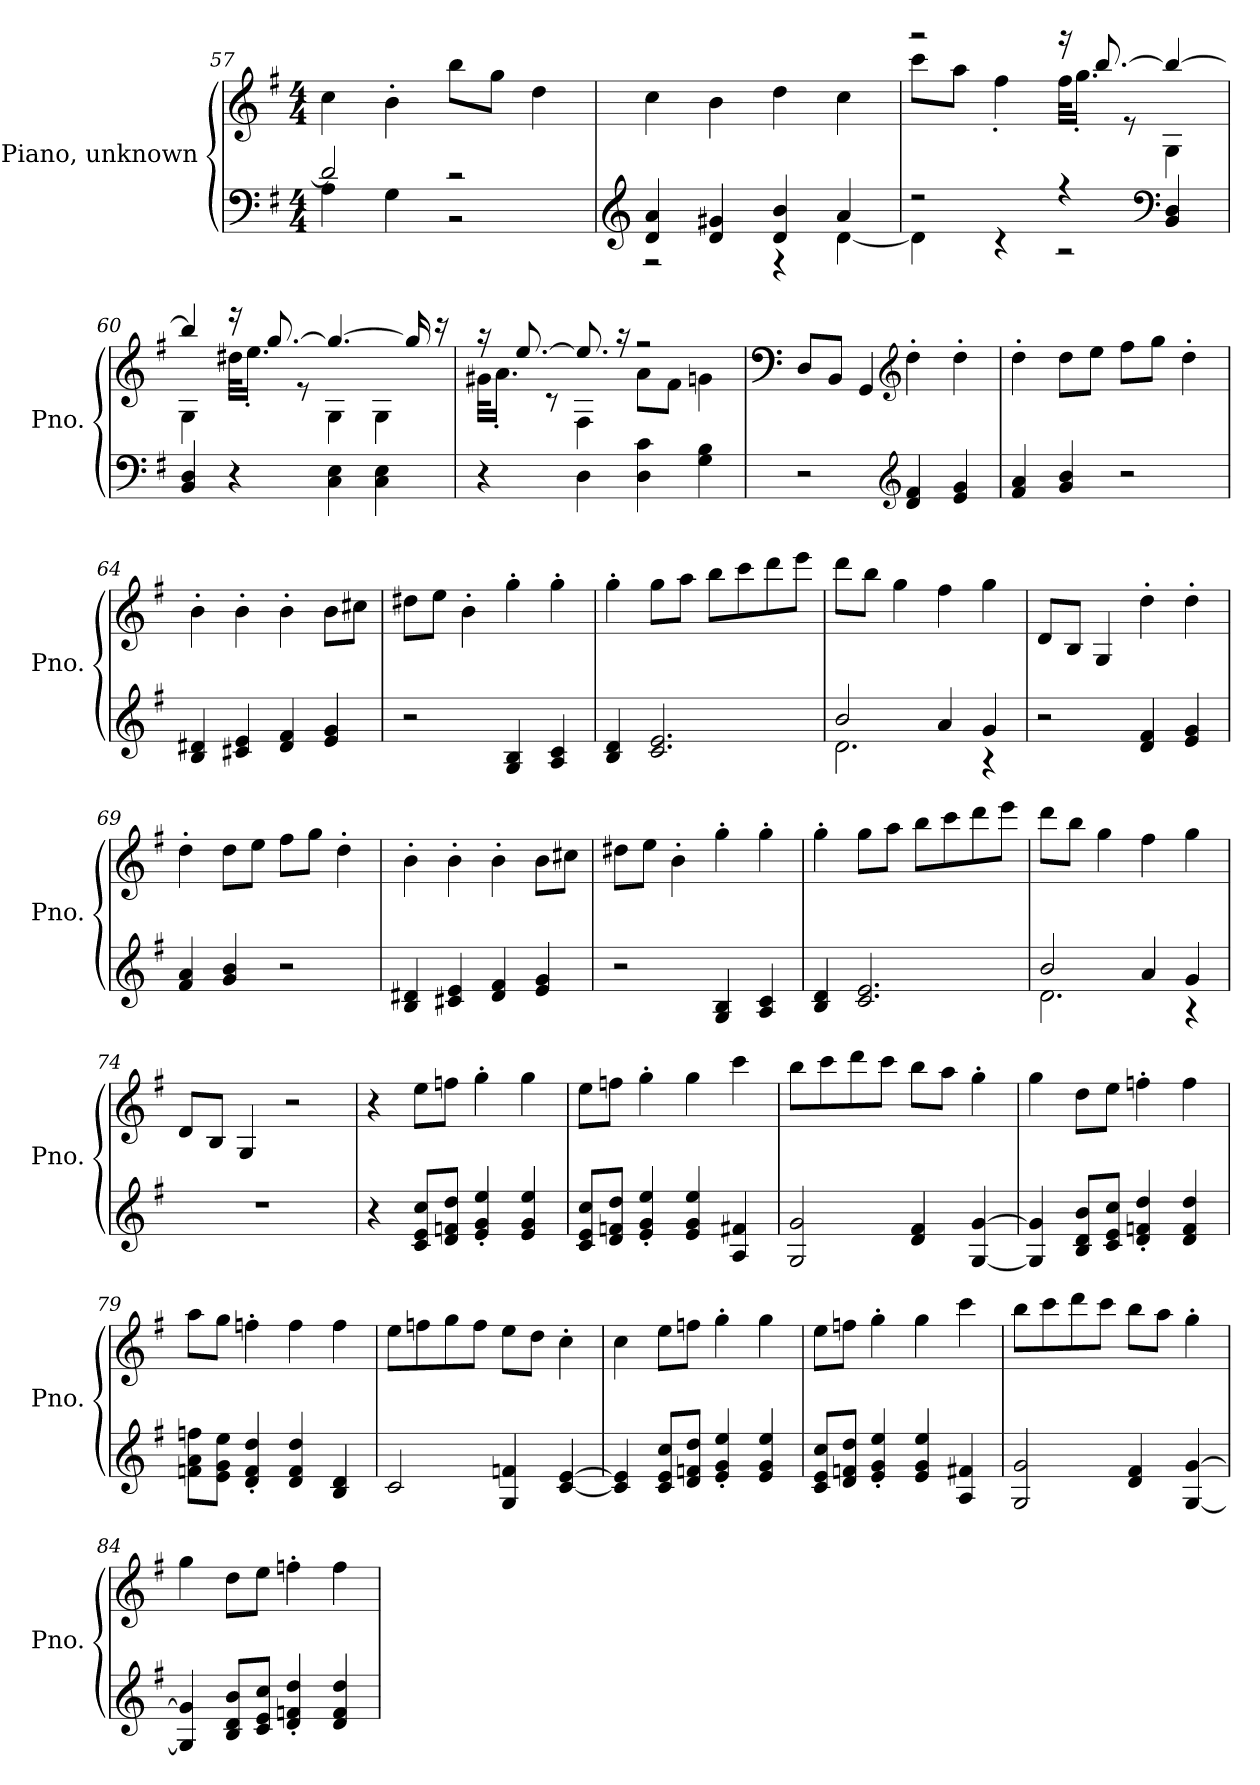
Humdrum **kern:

**kern	**kern
*part1	*part1
*staff2	*staff1
*I"Piano, unknown	*
*I'Pno.	*
!!LO:PB:g=z
*clefF4	*clefG2
*k[f#]	*k[f#]
*M4/4	*M4/4
=57	=57
*^	*
2d/]	4A\	4cc\
.	4G\	4b'\
2r	2r	8bb\L
.	.	8gg\J
.	.	4dd\
=58	=58	=58
*clefG2	*	*
4d/ 4a/	2r	4cc\
4d/ 4g#X/	.	4b\
4d/ 4b/	4r	4dd\
4a/	[4d\	4cc\
=59	=59	=59
*	*	*^
2r	4d\]	2r	8ccc\L
.	.	.	8aa\J
.	4r	.	4ff#'\
4r	2r	16r	32ff#\KLL
.	.	.	16.gg'\JJ
.	.	[8.bb/	.
.	.	.	8r
*clefF4	*	*	*
4BB/ 4D/	.	4bb/_	4G\
*v	*v	*	*
=60	=60	=60
4BB/ 4D/	4bb/]	4G\
4r	16r	32dd#X\KLL
.	.	16.ee'\JJ
.	[8.gg/	.
.	.	8r
4C\ 4E\	4.gg/_	4G\
4C\ 4E\	.	4G\
.	16gg/]	.
.	16r	.
!!LO:LB:g=z	!!
=61	=61	=61
4r	16r	32g#X\KLL
.	.	16.a'\JJ
.	[8.ee/	.
.	.	8r
4D\	8.ee/]	4F#\
.	16r	.
4D\ 4c\	2r	8a\L
.	.	8f#\J
4G\ 4B\	.	4gn\
*	*v	*v
=62	=62
*	*clefF4
2r	8D/L
.	8BB/J
.	4GG/
*clefG2	*clefG2
4d/ 4f#/	4dd'\
4e/ 4g/	4dd'\
=63	=63
4f#/ 4a/	4dd'\
4g/ 4b/	8dd\L
.	8ee\J
2r	8ff#\L
.	8gg\J
.	4dd'\
=64	=64
4B/ 4d#X/	4b'\
4c#X/ 4e/	4b'\
4d#/ 4f#/	4b'\
4e/ 4g/	8b\L
.	8cc#X\J
=65	=65
2r	8dd#X\L
.	8ee\J
.	4b'\
4G/ 4B/	4gg'\
4A/ 4c/	4gg'\
!!LO:LB:g=z
=66	=66
4B/ 4d/	4gg'\
2.c/ 2.e/	8gg\L
.	8aa\J
.	8bb\L
.	8ccc\
.	8ddd\
.	8eee\J
=67	=67
*^	*
2b/	2.d\	8ddd\L
.	.	8bb\J
.	.	4gg\
4a/	.	4ff#\
4g/	4r	4gg\
*v	*v	*
=68	=68
2r	8d/L
.	8B/J
.	4G/
4d/ 4f#/	4dd'\
4e/ 4g/	4dd'\
=69	=69
4f#/ 4a/	4dd'\
4g/ 4b/	8dd\L
.	8ee\J
2r	8ff#\L
.	8gg\J
.	4dd'\
=70	=70
4B/ 4d#X/	4b'\
4c#X/ 4e/	4b'\
4d#/ 4f#/	4b'\
4e/ 4g/	8b\L
.	8cc#X\J
=71	=71
2r	8dd#X\L
.	8ee\J
.	4b'\
4G/ 4B/	4gg'\
4A/ 4c/	4gg'\
!!LO:LB:g=z
=72	=72
4B/ 4d/	4gg'\
2.c/ 2.e/	8gg\L
.	8aa\J
.	8bb\L
.	8ccc\
.	8ddd\
.	8eee\J
=73	=73
*^	*
2b/	2.d\	8ddd\L
.	.	8bb\J
.	.	4gg\
4a/	.	4ff#\
4g/	4r	4gg\
*v	*v	*
=74	=74
1r	8d/L
.	8B/J
.	4G/
.	2r
=75	=75
4r	4r
8c/ 8e/ 8cc/L	8ee\L
8d/ 8fn/ 8dd/J	8ffn\J
4e/' 4g/' 4ee/'	4gg'\
4e/ 4g/ 4ee/	4gg\
=76	=76
8c/ 8e/ 8cc/L	8ee\L
8d/ 8fn/ 8dd/J	8ffn\J
4e/' 4g/' 4ee/'	4gg'\
4e/ 4g/ 4ee/	4gg\
4A/ 4f#X/	4ccc\
=77	=77
2G/ 2g/	8bb\L
.	8ccc\
.	8ddd\
.	8ccc\J
4d/ 4f#/	8bb\L
.	8aa\J
[4G/ [4g/	4gg'\
!!LO:LB:g=z
=78	=78
4G/] 4g/]	4gg\
8B/ 8d/ 8b/L	8dd\L
8c/ 8e/ 8cc/J	8ee\J
4d/' 4fn/' 4dd/'	4ffn'\
4d/ 4f/ 4dd/	4ff\
=79	=79
8fn\ 8a\ 8ffn\L	8aa\L
8e\ 8g\ 8ee\J	8gg\J
4d/' 4f/' 4dd/'	4ffn'\
4d/ 4f/ 4dd/	4ff\
4B/ 4d/	4ff\
=80	=80
2c/	8ee\L
.	8ffn\
.	8gg\
.	8ff\J
4G/ 4fn/	8ee\L
.	8dd\J
[4c/ [4e/	4cc'\
=81	=81
4c/] 4e/]	4cc\
8c/ 8e/ 8cc/L	8ee\L
8d/ 8fn/ 8dd/J	8ffn\J
4e/' 4g/' 4ee/'	4gg'\
4e/ 4g/ 4ee/	4gg\
=82	=82
8c/ 8e/ 8cc/L	8ee\L
8d/ 8fn/ 8dd/J	8ffn\J
4e/' 4g/' 4ee/'	4gg'\
4e/ 4g/ 4ee/	4gg\
4A/ 4f#X/	4ccc\
!!LO:LB:g=z
=83	=83
2G/ 2g/	8bb\L
.	8ccc\
.	8ddd\
.	8ccc\J
4d/ 4f#/	8bb\L
.	8aa\J
[4G/ [4g/	4gg'\
=84	=84
4G/] 4g/]	4gg\
8B/ 8d/ 8b/L	8dd\L
8c/ 8e/ 8cc/J	8ee\J
4d/' 4fn/' 4dd/'	4ffn'\
4d/ 4f/ 4dd/	4ff\
=	=
*-	*-
